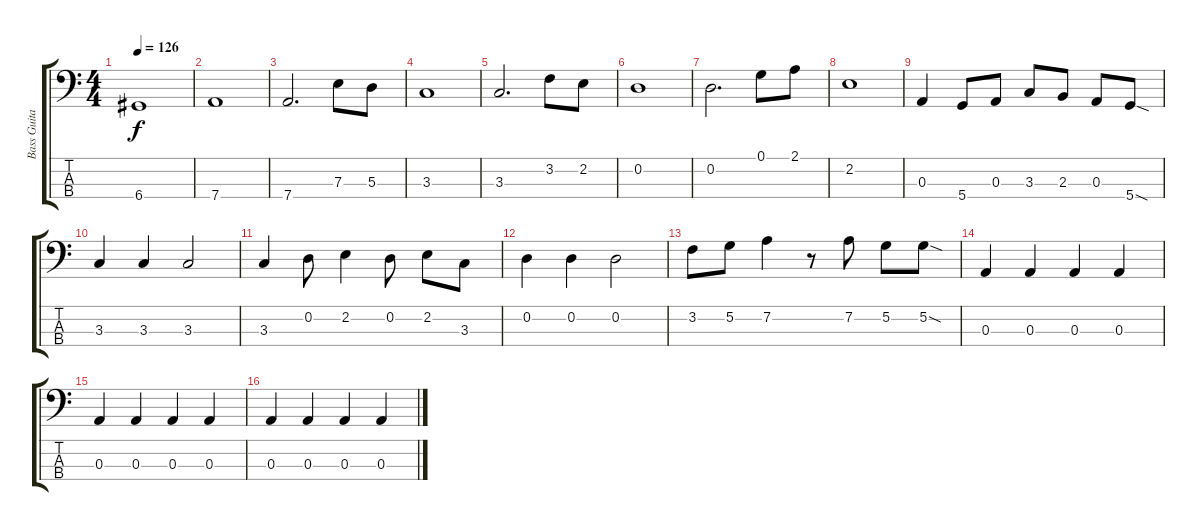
\track ("Bass Guitar" "Bass Guita") {instrument electricbassfinger}
\staff {score tabs}
\tuning (G2 D2 A1 D1) {hide}
\ts (4 4)
\tempo 126
\clef f4
\ks c
6.4.1{dy f} |
7.4.1{volume 8} |
7.4.2{d} 7.3.8 5.3.8 |
3.3.1 |
3.3.2{d} 3.2.8 2.2.8 |
0.2.1 |
0.2.2{d} 0.1.8 2.1.8 |
2.2.1 |
0.3.4 5.4.8 0.3.8 3.3.8 2.3.8 0.3.8 5.4{sod}.8 |
3.3.4 3.3.4 3.3.2 |
3.3.4 0.2.8 2.2.4 0.2.8 2.2.8 3.3.8 |
0.2.4 0.2.4 0.2.2 |
3.2.8 5.2.8 7.2.4 r.8 7.2.8 5.2.8 5.2{sod}.8 |
0.3.4 0.3.4 0.3.4 0.3.4 |
0.3.4 0.3.4 0.3.4 0.3.4 |
0.3.4 0.3.4 0.3.4 0.3.4
